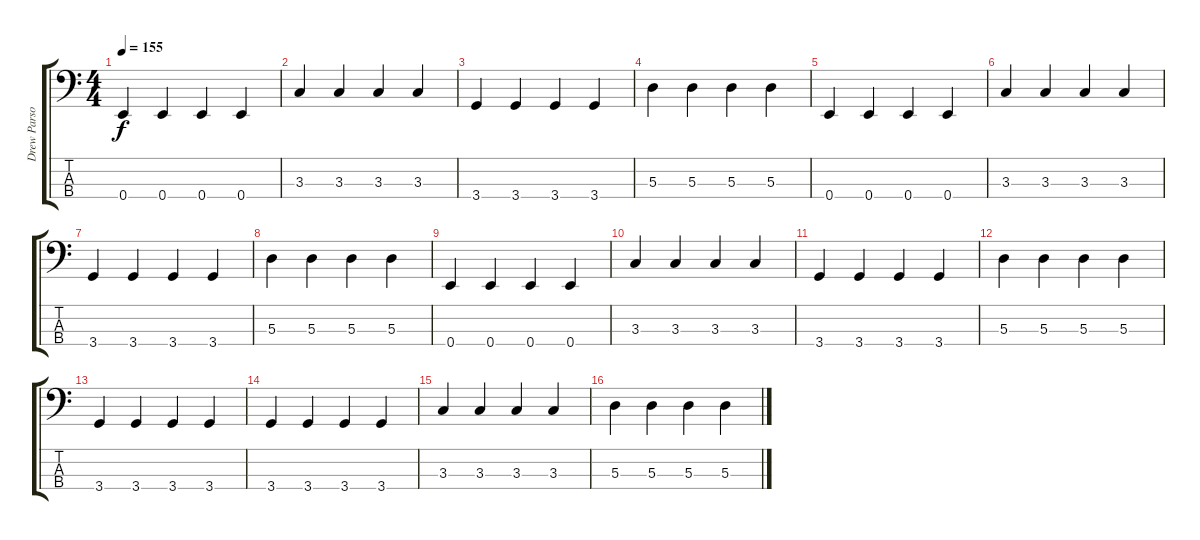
\track ("Drew Parsons" "Drew Parso") {instrument electricbasspick}
\staff {score tabs}
\tuning (G2 D2 A1 E1) {hide}
\ts (4 4)
\tempo 155
\clef f4
\ks c
0.4.4{dy f} 0.4.4 0.4.4 0.4.4 |
3.3.4 3.3.4 3.3.4 3.3.4 |
3.4.4 3.4.4 3.4.4 3.4.4 |
5.3.4 5.3.4 5.3.4 5.3.4 |
0.4.4 0.4.4 0.4.4 0.4.4 |
3.3.4 3.3.4 3.3.4 3.3.4 |
3.4.4 3.4.4 3.4.4 3.4.4 |
5.3.4 5.3.4 5.3.4 5.3.4 |
0.4.4 0.4.4 0.4.4 0.4.4 |
3.3.4 3.3.4 3.3.4 3.3.4 |
3.4.4 3.4.4 3.4.4 3.4.4 |
5.3.4 5.3.4 5.3.4 5.3.4 |
3.4.4 3.4.4 3.4.4 3.4.4 |
3.4.4 3.4.4 3.4.4 3.4.4 |
3.3.4 3.3.4 3.3.4 3.3.4 |
5.3.4 5.3.4 5.3.4 5.3.4
